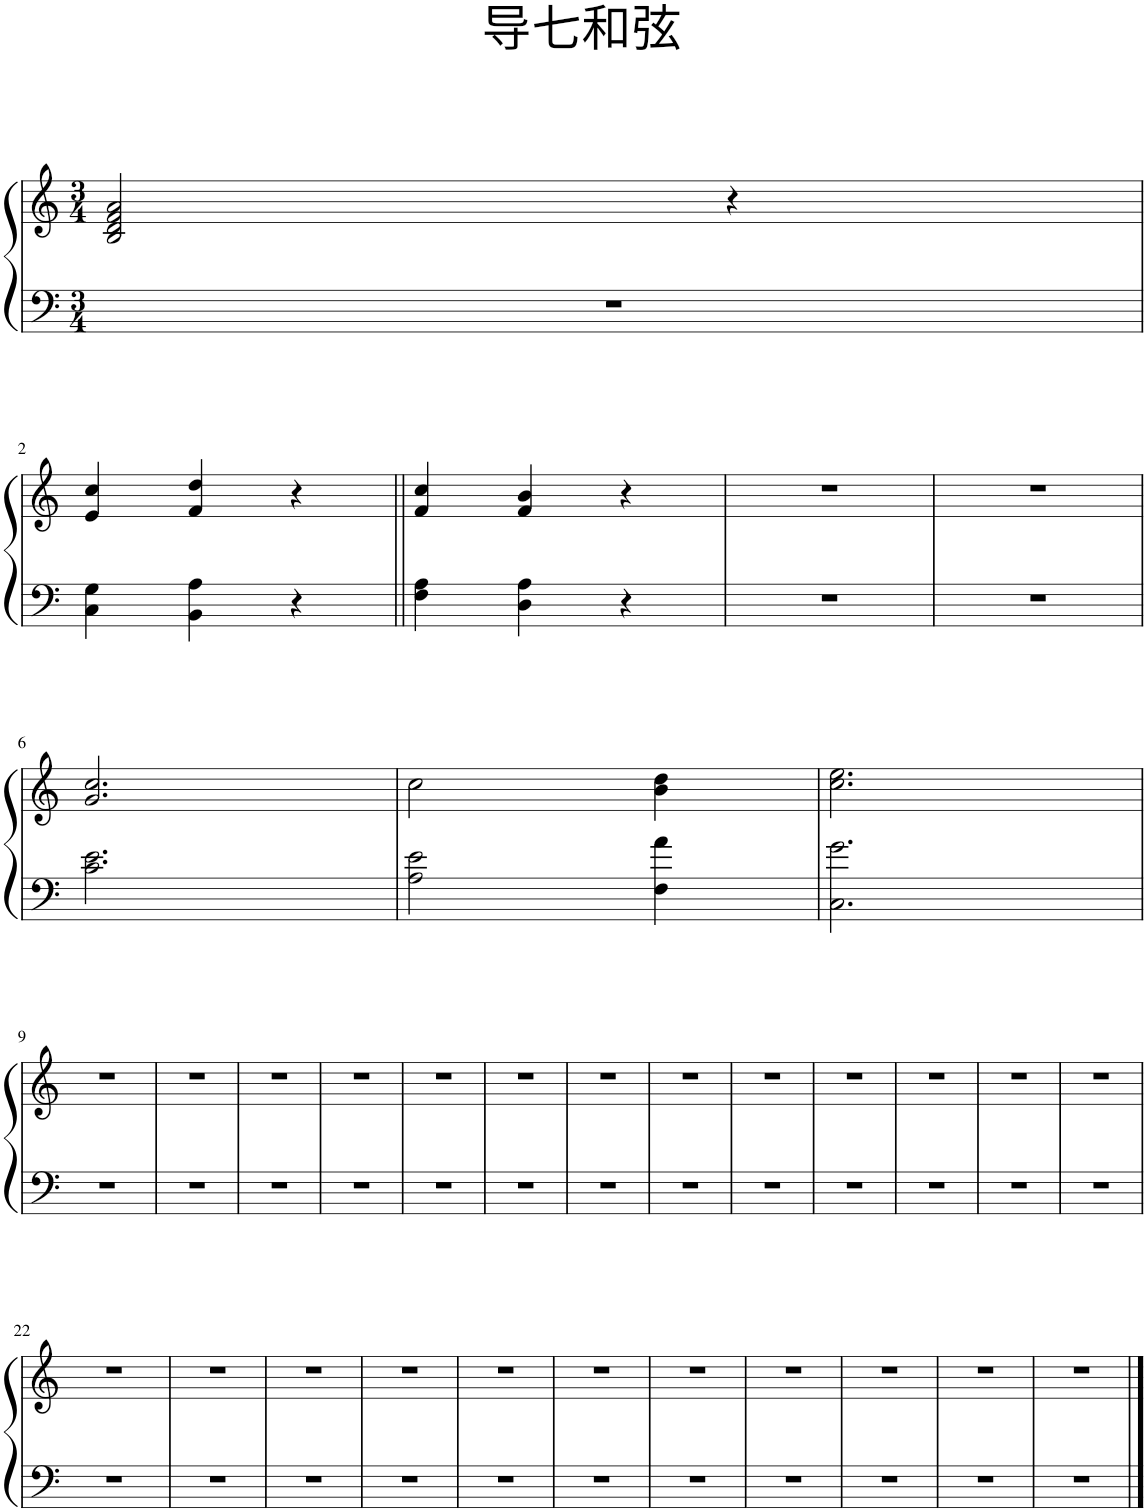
**kern	**kern
*part1	*part1
*staff2	*staff1
*I"钢琴	*
*clefF4	*clefG2
*k[]	*k[]
*M3/4	*M3/4
=1	=1
2.r	2B/ 2d/ 2f/ 2a/
.	4r
!!LO:LB:g=z
=2	=2
4C\ 4G\	4e/ 4cc/
4BB\ 4A\	4f/ 4dd/
4r	4r
=3||	=3||
4F\ 4A\	4f/ 4cc/
4D\ 4A\	4f/ 4b/
4r	4r
=4	=4
2.r	2.r
=5	=5
2.r	2.r
!!LO:LB:g=z
=6	=6
2.c\ 2.e\	2.g/ 2.cc/
=7	=7
2A\ 2e\	2cc\
4F\ 4a\	4b\ 4dd\
=8	=8
2.C\ 2.g\	2.cc\ 2.ee\
!!LO:LB:g=z
=9	=9
2.r	2.r
=10	=10
2.r	2.r
=11	=11
2.r	2.r
=12	=12
2.r	2.r
=13	=13
2.r	2.r
=14	=14
2.r	2.r
=15	=15
2.r	2.r
=16	=16
2.r	2.r
=17	=17
2.r	2.r
=18	=18
2.r	2.r
=19	=19
2.r	2.r
=20	=20
2.r	2.r
=21	=21
2.r	2.r
!!LO:LB:g=z
=22	=22
2.r	2.r
=23	=23
2.r	2.r
=24	=24
2.r	2.r
=25	=25
2.r	2.r
=26	=26
2.r	2.r
=27	=27
2.r	2.r
=28	=28
2.r	2.r
=29	=29
2.r	2.r
=30	=30
2.r	2.r
=31	=31
2.r	2.r
=32	=32
2.r	2.r
==	==
*-	*-
